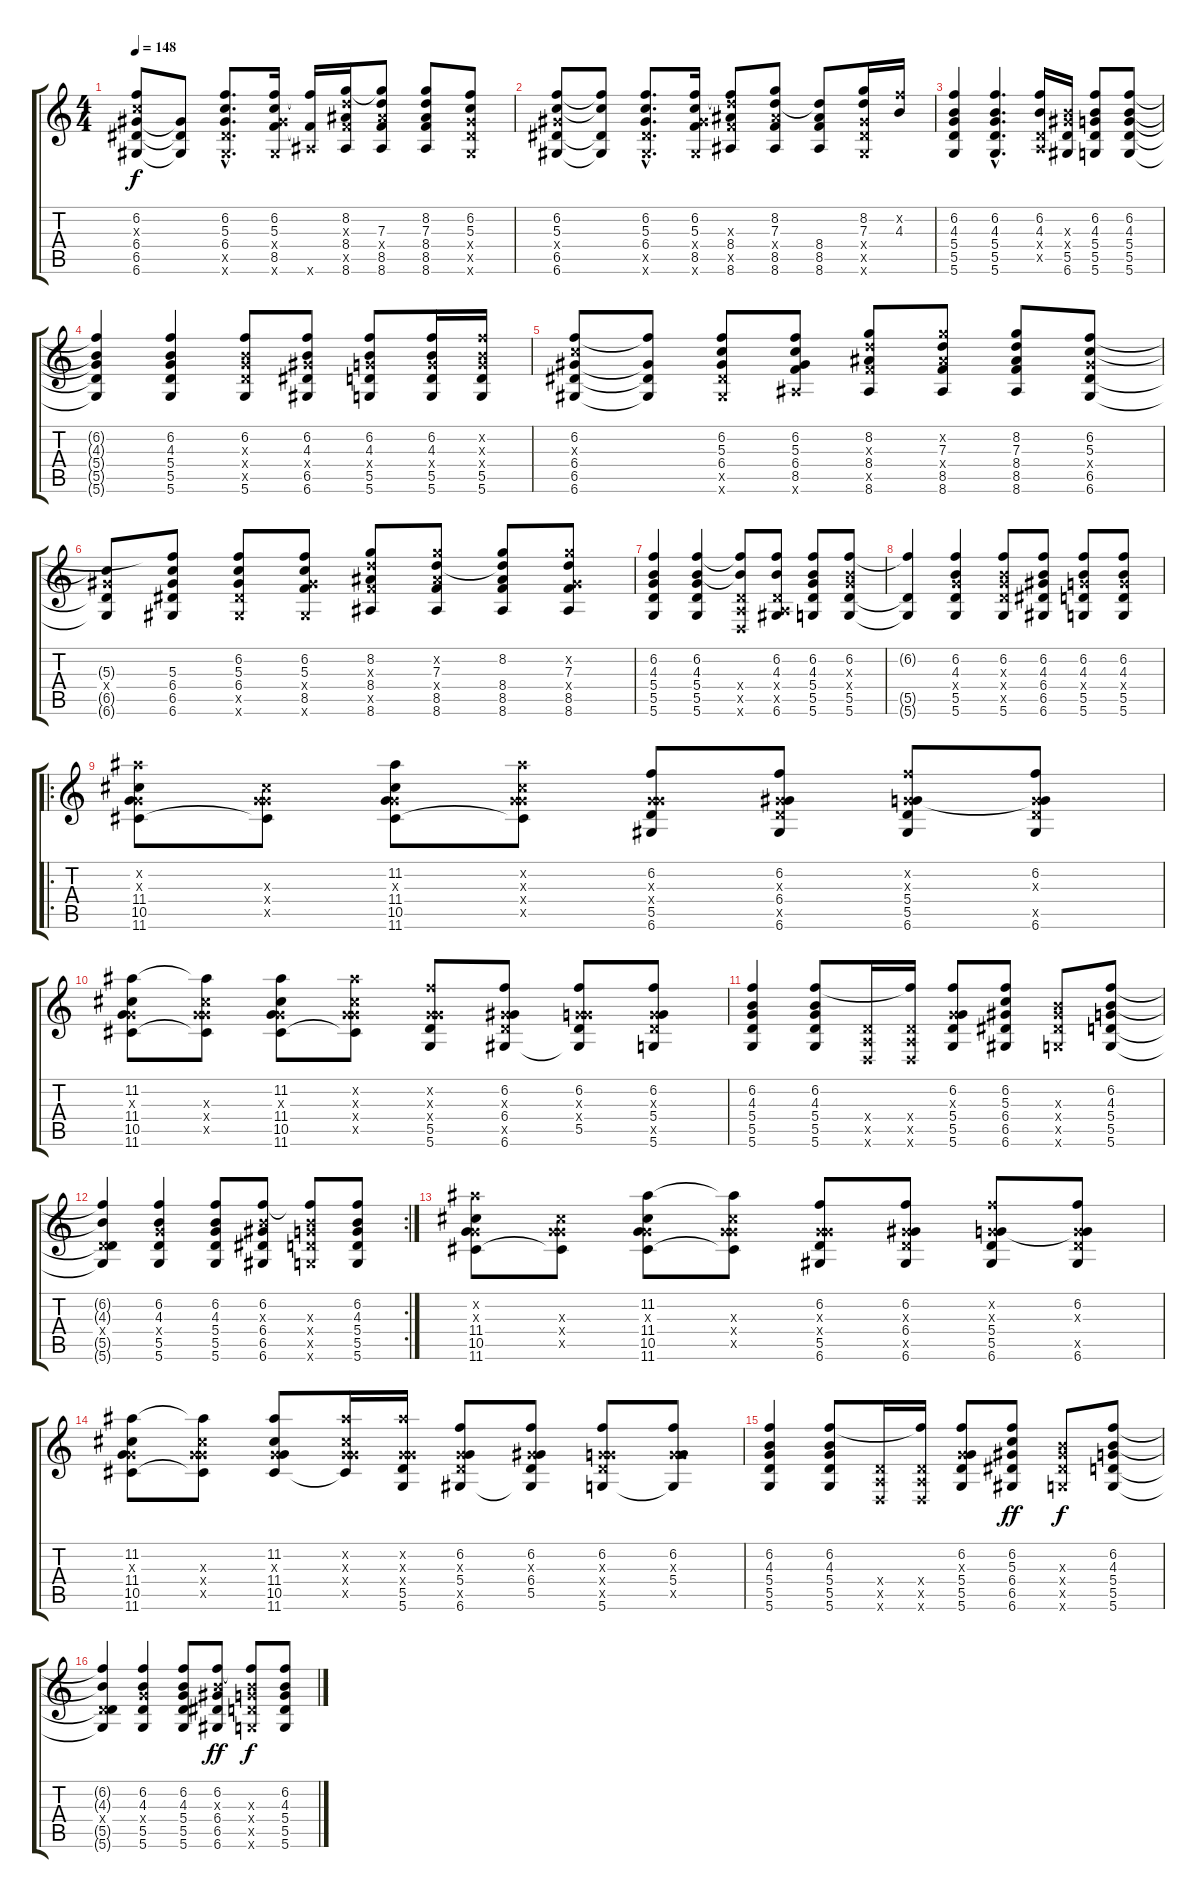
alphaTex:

\track "" {instrument electricguitarjazz}
\staff {score tabs}
\tuning (E4 B3 G3 D3 A2 D2) {hide}
\ts (4 4)
\tempo 148
\clef g2
\ks c
(6.2 5.3{x} 6.4 6.5 6.6).8{dy f volume 16 instrument acousticguitarsteel} (6.4{t} 6.5{t} 6.6{t}).8 (6.2{hac} 5.3{hac} 6.4{hac} 6.5{hac x} 6.6{hac x}).8{d} (6.2 5.3 6.4{x} 8.5 6.6{x}).16 (6.2{t} 8.5{t} 8.6{x}).16 (8.2 7.3{x} 8.4 8.5{x} 8.6).16 (8.2{t} 7.3 8.4{x} 8.5 8.6).8 (8.2 7.3 8.4 8.5 8.6).8 (6.2 5.3 6.4{x} 6.5{x} 6.6{x}).8 |
(6.2 5.3 6.4{x} 6.5 6.6).8 (6.2{t} 5.3{t} 6.5{t} 6.6{t}).8 (6.2{hac} 5.3{hac} 6.4{hac} 6.5{hac x} 6.6{hac x}).8{d} (6.2 5.3 6.4{x} 8.5 6.6{x}).16 (6.2{t} 7.3{x} 8.4 8.5{x} 8.6).8 (8.2 7.3 8.4{x} 8.5 8.6).8 (7.3{t} 8.4 8.5 8.6).8 (8.2 7.3 6.4{x} 6.5{x} 6.6{x}).16 (6.2{x} 4.3).16 |
(6.2 4.3 5.4 5.5 5.6).4 (6.2{hac} 4.3{hac} 5.4{hac} 5.5{hac} 5.6{hac}).4{d} (6.2 4.3 0.4{x} 0.5{x}).16 (4.3{x} 6.4{x} 5.5 6.6).16 (6.2 4.3 5.4 5.5 5.6).8 (6.2 4.3 5.4 5.5 5.6).8 |
(6.2{t} 4.3{t} 5.4{t} 5.5{t} 5.6{t}).4 (6.2 4.3 5.4 5.5 5.6).4 (6.2 4.3{x} 5.4{x} 5.5{x} 5.6).8 (6.2 4.3 6.4{x} 6.5 6.6).8 (6.2 4.3 5.4{x} 5.5 5.6).8 (6.2 4.3 5.4{x} 5.5 5.6).16 (6.2{x} 4.3{x} 5.4{x} 5.5 5.6).16 |
(6.2 5.3{x} 6.4 6.5 6.6).8{volume 16 instrument acousticguitarsteel} (6.2{t} 6.4{t} 6.5{t} 6.6{t}).8 (6.2 5.3 6.4 6.5{x} 6.6{x}).8 (6.2 5.3 6.4 8.5 8.6{x}).8 (8.2 7.3{x} 8.4 8.5{x} 8.6).8 (8.2{x} 7.3 8.4{x} 8.5 8.6).8 (8.2 7.3 8.4 8.5 8.6).8 (6.2 5.3 6.4{x} 6.5 6.6).8 |
(5.3{t} 6.4{x} 6.5{t} 6.6{t}).8 (6.2{t} 5.3 6.4 6.5 6.6).8 (6.2 5.3 6.4 6.5{x} 6.6{x}).8 (6.2 5.3 6.4{x} 8.5 6.6{x}).8 (8.2 7.3{x} 8.4 8.5{x} 8.6).8 (8.2{x} 7.3 8.4{x} 8.5 8.6).8 (8.2 7.3{t} 8.4 8.5 8.6).8 (8.2{x} 7.3 6.4{x} 8.5 8.6).8 |
(6.2 4.3 5.4 5.5 5.6).4 (6.2 4.3 5.4 5.5 5.6).4 (6.2{t} 4.3{t} 0.4{x} 0.5{x} 0.6{x}).8 (6.2 4.3 0.4{x} 0.5{x} 6.6).8 (6.2 4.3 5.4 5.5 5.6).8 (6.2 4.3{x} 5.4{x} 5.5 5.6).8 |
(6.2{t} 5.5{t} 5.6{t}).4 (6.2 4.3 5.4{x} 5.5 5.6).4 (6.2 4.3{x} 5.4{x} 5.5{x} 5.6).8 (6.2 4.3 6.4 6.5 6.6).8 (6.2 4.3 5.4{x} 5.5 5.6).8 (6.2 4.3 5.4{x} 5.5 5.6).8 |
\ro
(11.2{x} 0.3{x} 11.4 10.5 11.6).8 (0.3{x} 11.4{x} 10.5{x} 11.6{t}).8 (11.2 0.3{x} 11.4 10.5 11.6).8 (11.2{x} 0.3{x} 11.4{x} 10.5{x} 11.6{t}).8 (6.2 0.3{x} 5.4{x} 5.5 6.6).8 (6.2 0.3{x} 6.4 5.5{x} 6.6).8 (6.2{x} 0.3{x} 5.4 5.5 6.6).8 (6.2 0.3{x} 5.4{t} 5.5{x} 6.6).8 |
(11.2 0.3{x} 11.4 10.5 11.6).8 (11.2{t} 0.3{x} 11.4{x} 10.5{x} 11.6{t}).8 (11.2 0.3{x} 11.4 10.5 11.6).8 (11.2{x} 0.3{x} 11.4{x} 10.5{x} 11.6{t}).8 (6.2{x} 0.3{x} 5.4{x} 5.5 5.6).8 (6.2 0.3{x} 6.4 5.5{x} 6.6).8 (6.2 0.3{x} 5.4{x} 5.5 6.6{t}).8 (6.2 0.3{x} 5.4 5.5{x} 5.6).8 |
(6.2 4.3 5.4 5.5 5.6).4 (6.2 4.3 5.4 5.5 5.6).8 (0.4{x} 0.5{x} 0.6{x}).16 (6.2{t} 0.4{x} 0.5{x} 0.6{x}).16 (6.2 0.3{x} 5.4 5.5 5.6).8 (6.2 5.3 6.4 6.5 6.6).8 (4.3{x} 6.4{x} 6.5{x} 5.6{x}).8 (6.2 4.3 5.4 5.5 5.6).8 |
\rc 2
(6.2{t} 4.3{t} 0.4{x} 5.5{t} 5.6{t}).4 (6.2 4.3 5.4{x} 5.5 5.6).4 (6.2 4.3 5.4 5.5 5.6).8 (6.2 4.3{x} 6.4 6.5 6.6).8 (6.2{t} 4.3{x} 5.4{x} 5.5{x} 5.6{x}).8 (6.2 4.3 5.4 5.5 5.6).8 |
(11.2{x} 0.3{x} 11.4 10.5 11.6).8 (0.3{x} 11.4{x} 10.5{x} 11.6{t}).8 (11.2 0.3{x} 11.4 10.5 11.6).8 (11.2{t} 0.3{x} 11.4{x} 10.5{x} 11.6{t}).8 (6.2 0.3{x} 5.4{x} 5.5 6.6).8 (6.2 0.3{x} 6.4 5.5{x} 6.6).8 (6.2{x} 0.3{x} 5.4 5.5 6.6).8 (6.2 0.3{x} 5.4{t} 5.5{x} 6.6).8 |
(11.2 0.3{x} 11.4 10.5 11.6).8 (11.2{t} 0.3{x} 11.4{x} 10.5{x} 11.6{t}).8 (11.2 0.3{x} 11.4 10.5 11.6).8 (11.2{x} 0.3{x} 11.4{x} 10.5{x} 11.6{t}).16 (11.2{x} 0.3{x} 5.4{x} 5.5 5.6).16 (6.2 0.3{x} 5.4 5.5{x} 6.6).8 (6.2 0.3{x} 6.4 5.5 6.6{t}).8 (6.2 0.3{x} 5.4{x} 5.5{x} 5.6).8 (6.2 0.3{x} 5.4 10.5{x} 5.6{t}).8 |
(6.2 4.3 5.4 5.5 5.6).4 (6.2 4.3 5.4 5.5 5.6).8 (0.4{x} 0.5{x} 0.6{x}).16 (6.2{t} 0.4{x} 0.5{x} 0.6{x}).16 (6.2 0.3{x} 5.4 5.5 5.6).8 (6.2 5.3 6.4 6.5 6.6).8{dy ff} (4.3{x} 6.4{x} 6.5{x} 5.6{x}).8{dy f} (6.2 4.3 5.4 5.5 5.6).8 |
(6.2{t} 4.3{t} 0.4{x} 5.5{t} 5.6{t}).4 (6.2 4.3 5.4{x} 5.5 5.6).4 (6.2 4.3 5.4 5.5 5.6).8 (6.2 4.3{x} 6.4 6.5 6.6).8{dy ff} (6.2{t} 4.3{x} 5.4{x} 5.5{x} 5.6{x}).8{dy f} (6.2 4.3 5.4 5.5 5.6).8
